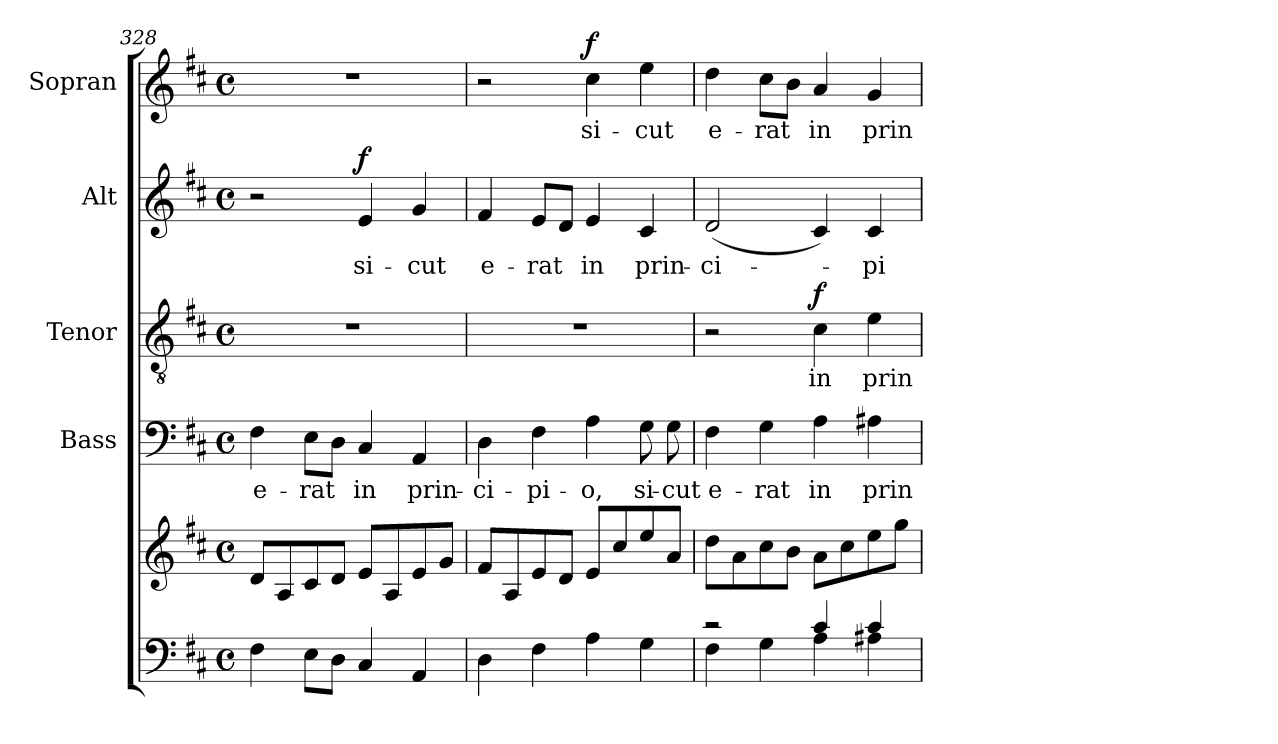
**kern	**kern	**kern	**text	**kern	**text	**dynam	**kern	**text	**dynam	**kern	**text	**dynam
*part5	*part5	*part4	*part4	*part3	*part3	*part3	*part2	*part2	*part2	*part1	*part1	*part1
*staff6	*staff5	*staff4	*staff4	*staff3	*staff3	*staff3	*staff2	*staff2	*staff2	*staff1	*staff1	*staff1
*	*	*I"Bass	*	*I"Tenor	*	*	*I"Alt	*	*	*I"Sopran	*	*
*	*	*I'B	*	*I'T	*	*	*I'A	*	*	*I'S	*	*
!!LO:PB:g=z
*clefF4	*clefG2	*clefF4	*	*clefGv2	*	*	*clefG2	*	*	*clefG2	*	*
*k[f#c#]	*k[f#c#]	*k[f#c#]	*	*k[f#c#]	*	*	*k[f#c#]	*	*	*k[f#c#]	*	*
*D:	*D:	*D:	*	*D:	*	*	*D:	*	*	*D:	*	*
*M4/4	*M4/4	*M4/4	*	*M4/4	*	*	*M4/4	*	*	*M4/4	*	*
*met(c)	*met(c)	*met(c)	*	*met(c)	*	*	*met(c)	*	*	*met(c)	*	*
=328	=328	=328	=328	=328	=328	=328	=328	=328	=328	=328	=328	=328
!	!	!	!LO:LY:b	!	!	!	!	!	!	!	!	!
4F#\	8d/L	4F#\	e-	1r	.	.	2r	.	.	1r	.	.
.	8A/	.	.	.	.	.	.	.	.	.	.	.
!	!	!	!LO:LY:b	!	!	!	!	!	!	!	!	!
8E\L	8c#/	8E\L	-rat	.	.	.	.	.	.	.	.	.
8D\J	8d/J	8D\J	.	.	.	.	.	.	.	.	.	.
!	!	!	!LO:LY:b	!	!	!	!	!LO:LY:b	!LO:DY:a	!	!	!
4C#/	8e/L	4C#/	in	.	.	.	4e/	si-	f	.	.	.
.	8A/	.	.	.	.	.	.	.	.	.	.	.
!	!	!	!LO:LY:b	!	!	!	!	!LO:LY:b	!	!	!	!
4AA/	8e/	4AA/	prin-	.	.	.	4g/	-cut	.	.	.	.
.	8g/J	.	.	.	.	.	.	.	.	.	.	.
=329	=329	=329	=329	=329	=329	=329	=329	=329	=329	=329	=329	=329
!	!	!	!LO:LY:b	!	!	!	!	!LO:LY:b	!	!	!	!
4D\	8f#/L	4D\	-ci-	1r	.	.	4f#/	e-	.	2r	.	.
.	8A/	.	.	.	.	.	.	.	.	.	.	.
!	!	!	!LO:LY:b	!	!	!	!	!LO:LY:b	!	!	!	!
4F#\	8e/	4F#\	-pi-	.	.	.	8e/L	-rat	.	.	.	.
.	8d/J	.	.	.	.	.	8d/J	.	.	.	.	.
!	!	!	!LO:LY:b	!	!	!	!	!LO:LY:b	!	!	!LO:LY:b	!LO:DY:a
4A\	8e/L	4A\	-o,	.	.	.	4e/	in	.	4cc#\	si-	f
.	8cc#/	.	.	.	.	.	.	.	.	.	.	.
!	!	!	!LO:LY:b	!	!	!	!	!LO:LY:b	!	!	!LO:LY:b	!
4G\	8ee/	8G\	si-	.	.	.	4c#/	prin-	.	4ee\	-cut	.
!	!	!	!LO:LY:b	!	!	!	!	!	!	!	!	!
.	8a/J	8G\	-cut	.	.	.	.	.	.	.	.	.
=330	=330	=330	=330	=330	=330	=330	=330	=330	=330	=330	=330	=330
*^	*	*	*	*	*	*	*	*	*	*	*	*
!	!	!	!	!LO:LY:b	!	!	!	!	!LO:LY:b	!	!	!LO:LY:b	!
2rc	4F#\	8dd\L	4F#\	e-	2r	.	.	(<2d/	-ci-	.	4dd\	e-	.
.	.	8a\	.	.	.	.	.	.	.	.	.	.	.
!	!	!	!	!LO:LY:b	!	!	!	!	!	!	!	!LO:LY:b	!
.	4G\	8cc#\	4G\	-rat	.	.	.	.	.	.	8cc#\L	-rat	.
.	.	8b\J	.	.	.	.	.	.	.	.	8b\J	.	.
!	!	!	!	!LO:LY:b	!	!LO:LY:b	!LO:DY:a	!	!	!	!	!LO:LY:b	!
4c#/	4A\	8a\L	4A\	in	4c#\	in	f	4c#/)	.	.	4a/	in	.
.	.	8cc#\	.	.	.	.	.	.	.	.	.	.	.
!	!	!	!	!LO:LY:b	!	!LO:LY:b	!	!	!LO:LY:b	!	!	!LO:LY:b	!
4c#/	4A#X\	8ee\	4A#X\	prin-	4e\	prin-	.	4c#/	-pi-	.	4g/	prin-	.
.	.	8gg\J	.	.	.	.	.	.	.	.	.	.	.
*v	*v	*	*	*	*	*	*	*	*	*	*	*	*
=	=	=	=	=	=	=	=	=	=	=	=	=
*-	*-	*-	*-	*-	*-	*-	*-	*-	*-	*-	*-	*-
